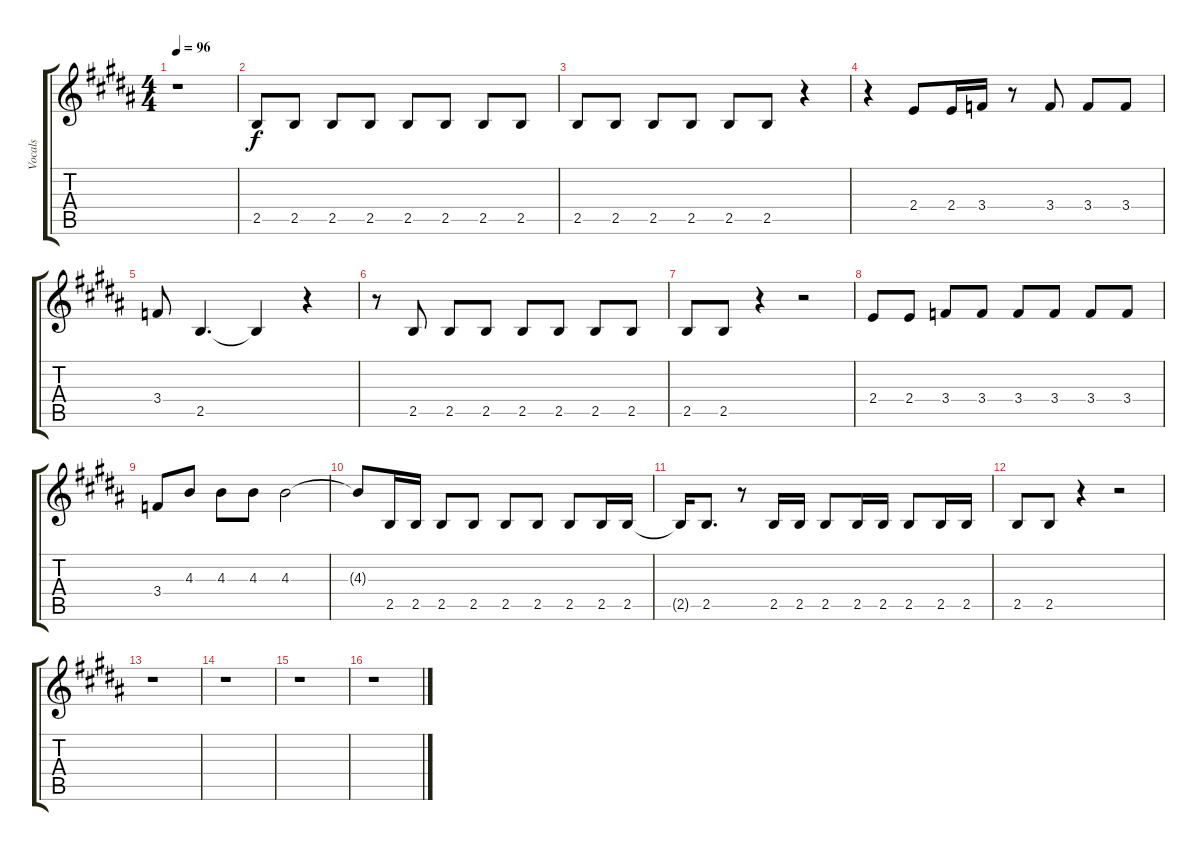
\track ("Vocals" "Vocals") {instrument acousticguitarnylon}
\staff {score tabs}
\tuning (E4 B3 G3 D3 A2 E2) {hide}
\ts (4 4)
\tempo 96
\clef g2
\ks b
r.1{dy f instrument acousticguitarnylon} |
\ks g#minor
2.5.8 2.5.8 2.5.8 2.5.8 2.5.8 2.5.8 2.5.8 2.5.8 |
2.5.8 2.5.8 2.5.8 2.5.8 2.5.8 2.5.8 r.4 |
\ks b
r.4 2.4.8 2.4.16 3.4.16 r.8 3.4.8 3.4.8 3.4.8 |
\ks g#minor
3.4.8 2.5.4{d} 2.5{t}.4 r.4 |
r.8 2.5.8 2.5.8 2.5.8 2.5.8 2.5.8 2.5.8 2.5.8 |
\ks b
2.5.8 2.5.8 r.4 r.2 |
\ks g#minor
2.4.8 2.4.8 3.4.8 3.4.8 3.4.8 3.4.8 3.4.8 3.4.8 |
3.4.8 4.3.8 4.3.8 4.3.8 4.3.2 |
\ks b
4.3{t}.8 2.5.16 2.5.16 2.5.8 2.5.8 2.5.8 2.5.8 2.5.8 2.5.16 2.5.16 |
\ks g#minor
2.5{t}.16 2.5.8{d} r.8 2.5.16 2.5.16 2.5.8 2.5.16 2.5.16 2.5.8 2.5.16 2.5.16 |
2.5.8 2.5.8 r.4 r.2 |
\ks b
r.1 |
\ks g#minor
r.1 |
\ks b
r.1 |
\ks g#minor
r.1
